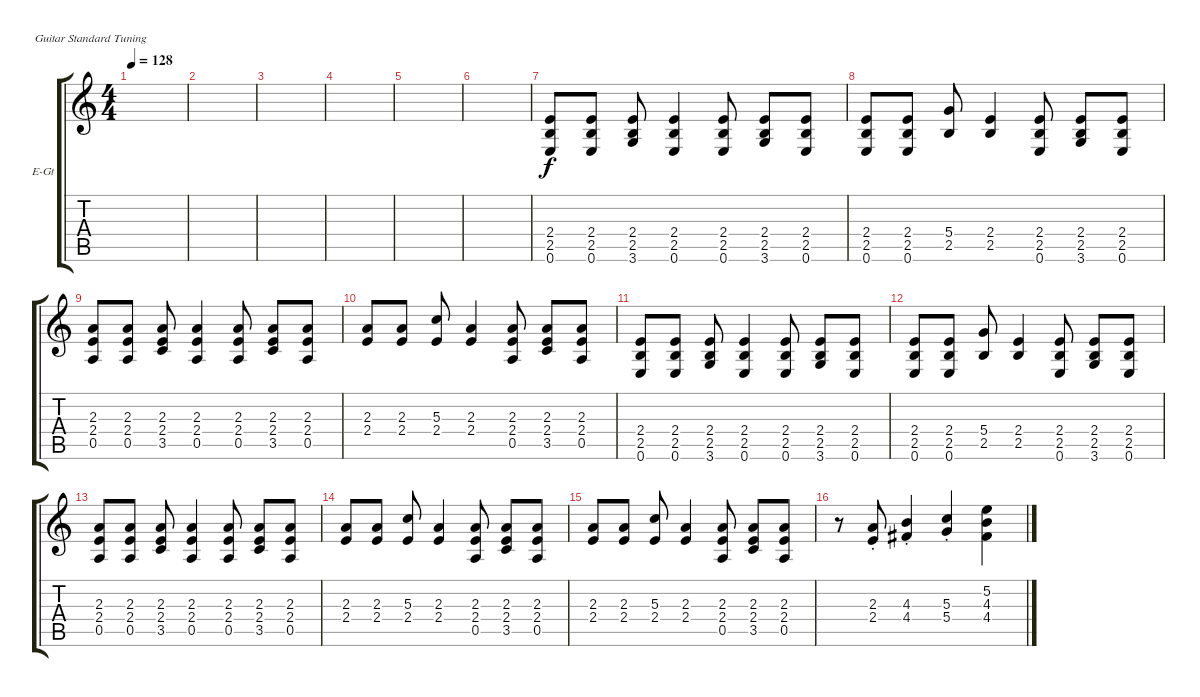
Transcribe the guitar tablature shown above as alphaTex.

\defaultSystemsLayout 4
\bracketExtendMode groupsimilarinstruments
\firstSystemTrackNameOrientation horizontal
\otherSystemsTrackNameOrientation horizontal
\track ("Г. Каспарян" "E-Gt") {instrument overdrivenguitar}
\staff {score tabs}
\tuning (E4 B3 G3 D3 A2 E2)
\ts (4 4)
\tempo 128
\clef g2
\ks c
|
|
|
|
|
|
(0.6 2.5 2.4).8 (0.6 2.5 2.4).8 (2.5 2.4 3.6).8 (0.6 2.5 2.4).4 (0.6 2.5 2.4).8 (2.5 3.6 2.4).8 (0.6 2.5 2.4).8 |
(0.6 2.5 2.4).8 (0.6 2.5 2.4).8 (2.5 5.4).8 (2.5 2.4).4 (0.6 2.5 2.4).8 (2.5 3.6 2.4).8 (0.6 2.5 2.4).8 |
(0.5 2.4 2.3).8 (0.5 2.4 2.3).8 (3.5 2.4 2.3).8 (0.5 2.4 2.3).4 (0.5 2.4 2.3).8 (3.5 2.4 2.3).8 (0.5 2.4 2.3).8 |
(2.4 2.3).8 (2.4 2.3).8 (2.4 5.3).8 (2.4 2.3).4 (0.5 2.4 2.3).8 (3.5 2.4 2.3).8 (0.5 2.4 2.3).8 |
(0.6 2.5 2.4).8 (0.6 2.5 2.4).8 (2.5 2.4 3.6).8 (0.6 2.5 2.4).4 (0.6 2.5 2.4).8 (2.5 3.6 2.4).8 (0.6 2.5 2.4).8 |
(0.6 2.5 2.4).8 (0.6 2.5 2.4).8 (2.5 5.4).8 (2.5 2.4).4 (0.6 2.5 2.4).8 (2.5 3.6 2.4).8 (0.6 2.5 2.4).8 |
(0.5 2.4 2.3).8 (0.5 2.4 2.3).8 (3.5 2.4 2.3).8 (0.5 2.4 2.3).4 (0.5 2.4 2.3).8 (3.5 2.4 2.3).8 (0.5 2.4 2.3).8 |
(2.4 2.3).8 (2.4 2.3).8 (2.4 5.3).8 (2.4 2.3).4 (0.5 2.4 2.3).8 (3.5 2.4 2.3).8 (0.5 2.4 2.3).8 |
(2.4 2.3).8 (2.4 2.3).8 (2.4 5.3).8 (2.4 2.3).4 (0.5 2.4 2.3).8 (3.5 2.4 2.3).8 (0.5 2.4 2.3).8 |
r.8 (2.4{st} 2.3{st}).8 (4.4{st} 4.3{st}).4 (5.4{st} 5.3{st}).4 (4.3 5.2 4.4).4
